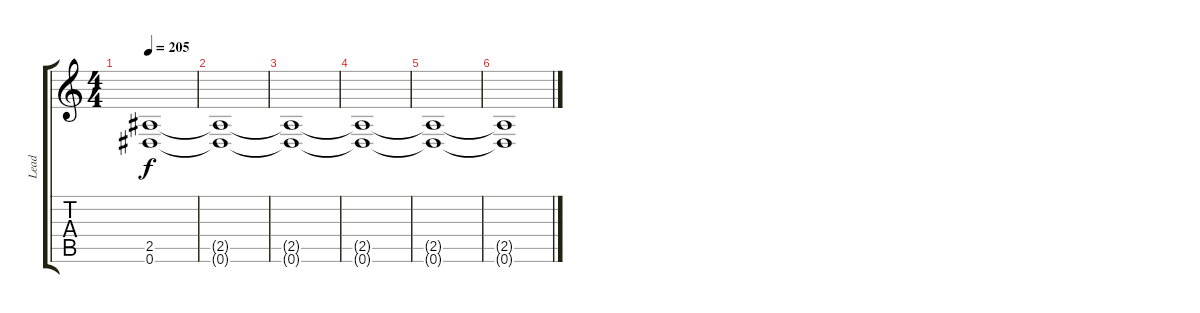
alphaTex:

\track ("Lead" "Lead") {instrument distortionguitar}
\staff {score tabs}
\tuning (Eb4 Bb3 Gb3 Db3 Ab2 Eb2) {hide}
\ts (4 4)
\tempo 205
\clef g2
\ks c
(2.5{t} 0.6{t}).1{dy f} |
(2.5{t} 0.6{t}).1 |
(2.5{t} 0.6{t}).1 |
(2.5{t} 0.6{t}).1{volume 3} |
(2.5{t} 0.6{t}).1 |
(2.5{t} 0.6{t}).1
